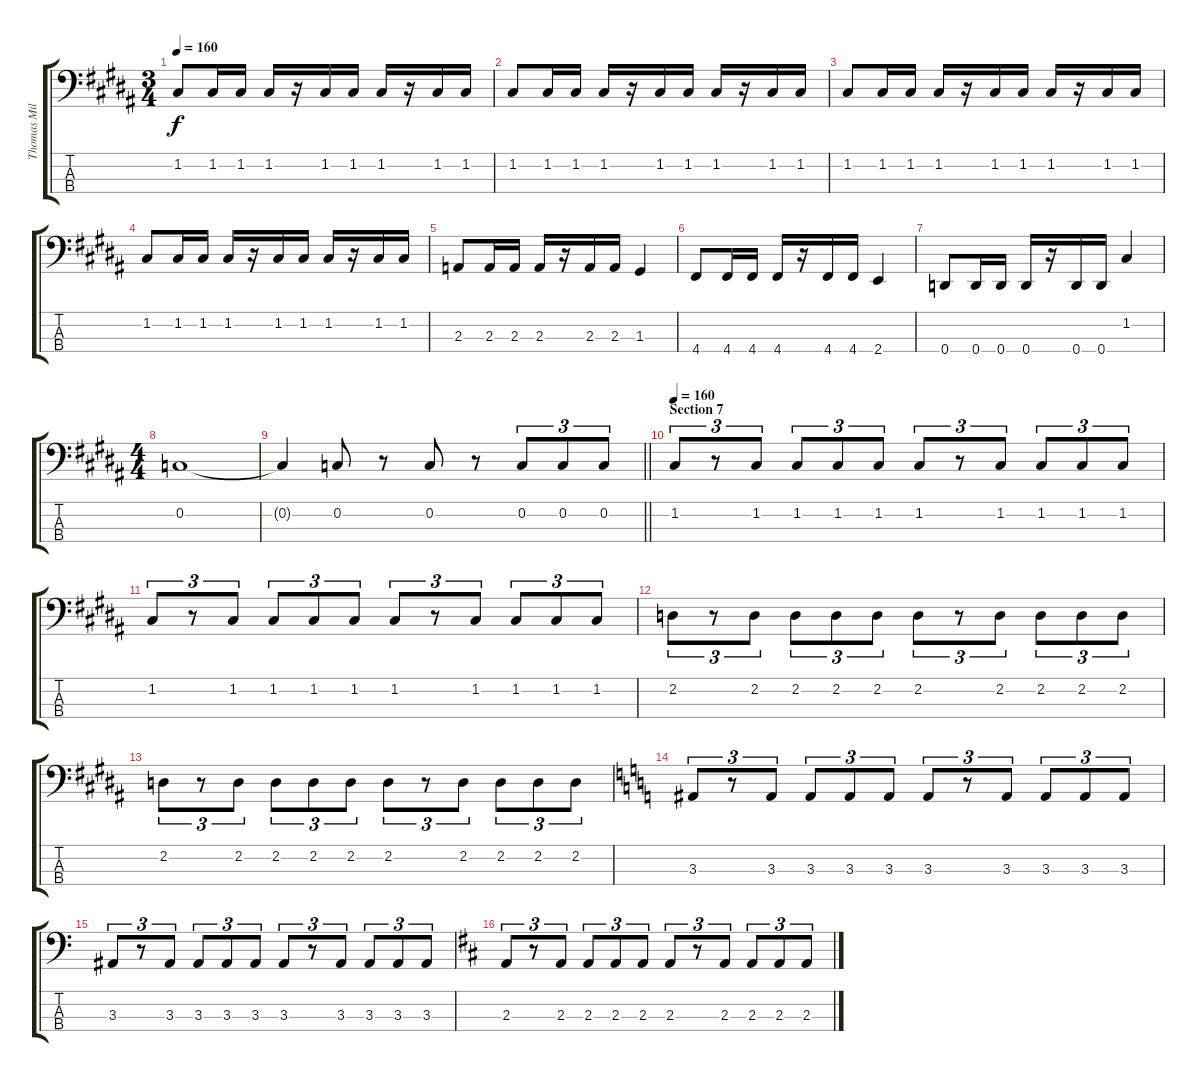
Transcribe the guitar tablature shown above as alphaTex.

\track ("Thomas Miller (bass)" "Thomas Mil") {instrument electricbassfinger}
\staff {score tabs}
\tuning (F2 C2 G1 D1) {hide}
\ts (3 4)
\tempo 160
\clef f4
\ks g#minor
1.2.8{dy f} 1.2.16 1.2.16 1.2.16 r.16 1.2.16 1.2.16 1.2.16 r.16 1.2.16 1.2.16 |
1.2.8 1.2.16 1.2.16 1.2.16 r.16 1.2.16 1.2.16 1.2.16 r.16 1.2.16 1.2.16 |
1.2.8 1.2.16 1.2.16 1.2.16 r.16 1.2.16 1.2.16 1.2.16 r.16 1.2.16 1.2.16 |
1.2.8 1.2.16 1.2.16 1.2.16 r.16 1.2.16 1.2.16 1.2.16 r.16 1.2.16 1.2.16 |
2.3.8 2.3.16 2.3.16 2.3.16 r.16 2.3.16 2.3.16 1.3.4 |
4.4.8 4.4.16 4.4.16 4.4.16 r.16 4.4.16 4.4.16 2.4.4 |
0.4.8 0.4.16 0.4.16 0.4.16 r.16 0.4.16 0.4.16 1.2.4 |
\ts (4 4)
0.2.1 |
\barLineRight lightlight
0.2{t}.4 0.2.8 r.8 0.2.8 r.8 0.2.8{tu (3 2)} 0.2.8{tu (3 2)} 0.2.8{tu (3 2)} |
\section ("" "Section 7")
\tempo 160
1.2.8{tu (3 2) volume 16 balance 8} r.8{tu (3 2)} 1.2.8{tu (3 2)} 1.2.8{tu (3 2)} 1.2.8{tu (3 2)} 1.2.8{tu (3 2)} 1.2.8{tu (3 2)} r.8{tu (3 2)} 1.2.8{tu (3 2)} 1.2.8{tu (3 2)} 1.2.8{tu (3 2)} 1.2.8{tu (3 2)} |
1.2.8{tu (3 2)} r.8{tu (3 2)} 1.2.8{tu (3 2)} 1.2.8{tu (3 2)} 1.2.8{tu (3 2)} 1.2.8{tu (3 2)} 1.2.8{tu (3 2)} r.8{tu (3 2)} 1.2.8{tu (3 2)} 1.2.8{tu (3 2)} 1.2.8{tu (3 2)} 1.2.8{tu (3 2)} |
2.2.8{tu (3 2)} r.8{tu (3 2)} 2.2.8{tu (3 2)} 2.2.8{tu (3 2)} 2.2.8{tu (3 2)} 2.2.8{tu (3 2)} 2.2.8{tu (3 2)} r.8{tu (3 2)} 2.2.8{tu (3 2)} 2.2.8{tu (3 2)} 2.2.8{tu (3 2)} 2.2.8{tu (3 2)} |
2.2.8{tu (3 2)} r.8{tu (3 2)} 2.2.8{tu (3 2)} 2.2.8{tu (3 2)} 2.2.8{tu (3 2)} 2.2.8{tu (3 2)} 2.2.8{tu (3 2)} r.8{tu (3 2)} 2.2.8{tu (3 2)} 2.2.8{tu (3 2)} 2.2.8{tu (3 2)} 2.2.8{tu (3 2)} |
\ks aminor
3.3.8{tu (3 2)} r.8{tu (3 2)} 3.3.8{tu (3 2)} 3.3.8{tu (3 2)} 3.3.8{tu (3 2)} 3.3.8{tu (3 2)} 3.3.8{tu (3 2)} r.8{tu (3 2)} 3.3.8{tu (3 2)} 3.3.8{tu (3 2)} 3.3.8{tu (3 2)} 3.3.8{tu (3 2)} |
3.3.8{tu (3 2)} r.8{tu (3 2)} 3.3.8{tu (3 2)} 3.3.8{tu (3 2)} 3.3.8{tu (3 2)} 3.3.8{tu (3 2)} 3.3.8{tu (3 2)} r.8{tu (3 2)} 3.3.8{tu (3 2)} 3.3.8{tu (3 2)} 3.3.8{tu (3 2)} 3.3.8{tu (3 2)} |
\ks bminor
2.3.8{tu (3 2)} r.8{tu (3 2)} 2.3.8{tu (3 2)} 2.3.8{tu (3 2)} 2.3.8{tu (3 2)} 2.3.8{tu (3 2)} 2.3.8{tu (3 2)} r.8{tu (3 2)} 2.3.8{tu (3 2)} 2.3.8{tu (3 2)} 2.3.8{tu (3 2)} 2.3.8{tu (3 2)}
